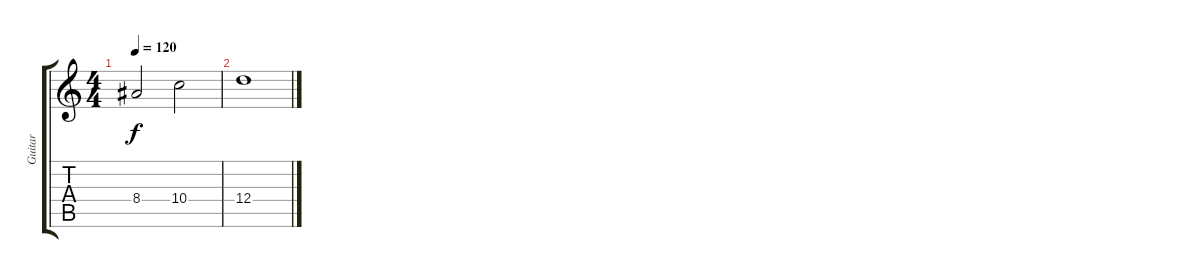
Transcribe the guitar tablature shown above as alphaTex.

\track ("Guitar" "Guitar") {instrument distortionguitar}
\staff {score tabs}
\tuning (E4 B3 G3 D3 A2 E2) {hide}
\ts (4 4)
\tempo 120
\clef g2
\ks c
8.4.2{dy f} 10.4.2 |
12.4.1
